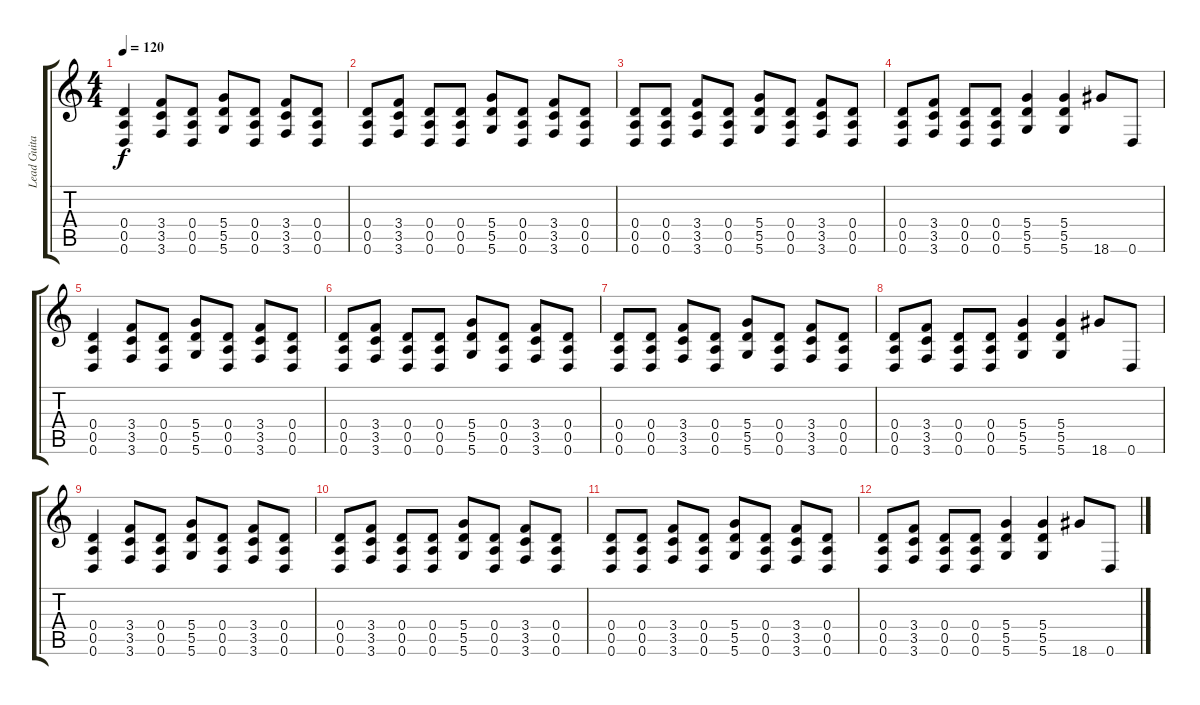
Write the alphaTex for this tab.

\track ("Lead Guitar" "Lead Guita") {instrument distortionguitar}
\staff {score tabs}
\tuning (E4 B3 G3 D3 A2 D2) {hide}
\ts (4 4)
\tempo 120
\clef g2
\ks c
(0.4 0.5 0.6).4{dy f} (3.4 3.5 3.6).8 (0.4 0.5 0.6).8 (5.4 5.5 5.6).8 (0.4 0.5 0.6).8 (3.4 3.5 3.6).8 (0.4 0.5 0.6).8 |
(0.4 0.5 0.6).8 (3.4 3.5 3.6).8 (0.4 0.5 0.6).8 (0.4 0.5 0.6).8 (5.4 5.5 5.6).8 (0.4 0.5 0.6).8 (3.4 3.5 3.6).8 (0.4 0.5 0.6).8 |
(0.4 0.5 0.6).8 (0.4 0.5 0.6).8 (3.4 3.5 3.6).8 (0.4 0.5 0.6).8 (5.4 5.5 5.6).8 (0.4 0.5 0.6).8 (3.4 3.5 3.6).8 (0.4 0.5 0.6).8 |
(0.4 0.5 0.6).8 (3.4 3.5 3.6).8 (0.4 0.5 0.6).8 (0.4 0.5 0.6).8 (5.4 5.5 5.6).4 (5.4 5.5 5.6).4 18.6.8 0.6.8 |
(0.4 0.5 0.6).4 (3.4 3.5 3.6).8 (0.4 0.5 0.6).8 (5.4 5.5 5.6).8 (0.4 0.5 0.6).8 (3.4 3.5 3.6).8 (0.4 0.5 0.6).8 |
(0.4 0.5 0.6).8 (3.4 3.5 3.6).8 (0.4 0.5 0.6).8 (0.4 0.5 0.6).8 (5.4 5.5 5.6).8 (0.4 0.5 0.6).8 (3.4 3.5 3.6).8 (0.4 0.5 0.6).8 |
(0.4 0.5 0.6).8 (0.4 0.5 0.6).8 (3.4 3.5 3.6).8 (0.4 0.5 0.6).8 (5.4 5.5 5.6).8 (0.4 0.5 0.6).8 (3.4 3.5 3.6).8 (0.4 0.5 0.6).8 |
(0.4 0.5 0.6).8 (3.4 3.5 3.6).8 (0.4 0.5 0.6).8 (0.4 0.5 0.6).8 (5.4 5.5 5.6).4 (5.4 5.5 5.6).4 18.6.8 0.6.8 |
(0.4 0.5 0.6).4 (3.4 3.5 3.6).8 (0.4 0.5 0.6).8 (5.4 5.5 5.6).8 (0.4 0.5 0.6).8 (3.4 3.5 3.6).8 (0.4 0.5 0.6).8 |
(0.4 0.5 0.6).8 (3.4 3.5 3.6).8 (0.4 0.5 0.6).8 (0.4 0.5 0.6).8 (5.4 5.5 5.6).8 (0.4 0.5 0.6).8 (3.4 3.5 3.6).8 (0.4 0.5 0.6).8 |
(0.4 0.5 0.6).8 (0.4 0.5 0.6).8 (3.4 3.5 3.6).8 (0.4 0.5 0.6).8 (5.4 5.5 5.6).8 (0.4 0.5 0.6).8 (3.4 3.5 3.6).8 (0.4 0.5 0.6).8 |
(0.4 0.5 0.6).8 (3.4 3.5 3.6).8 (0.4 0.5 0.6).8 (0.4 0.5 0.6).8 (5.4 5.5 5.6).4 (5.4 5.5 5.6).4 18.6.8 0.6.8
